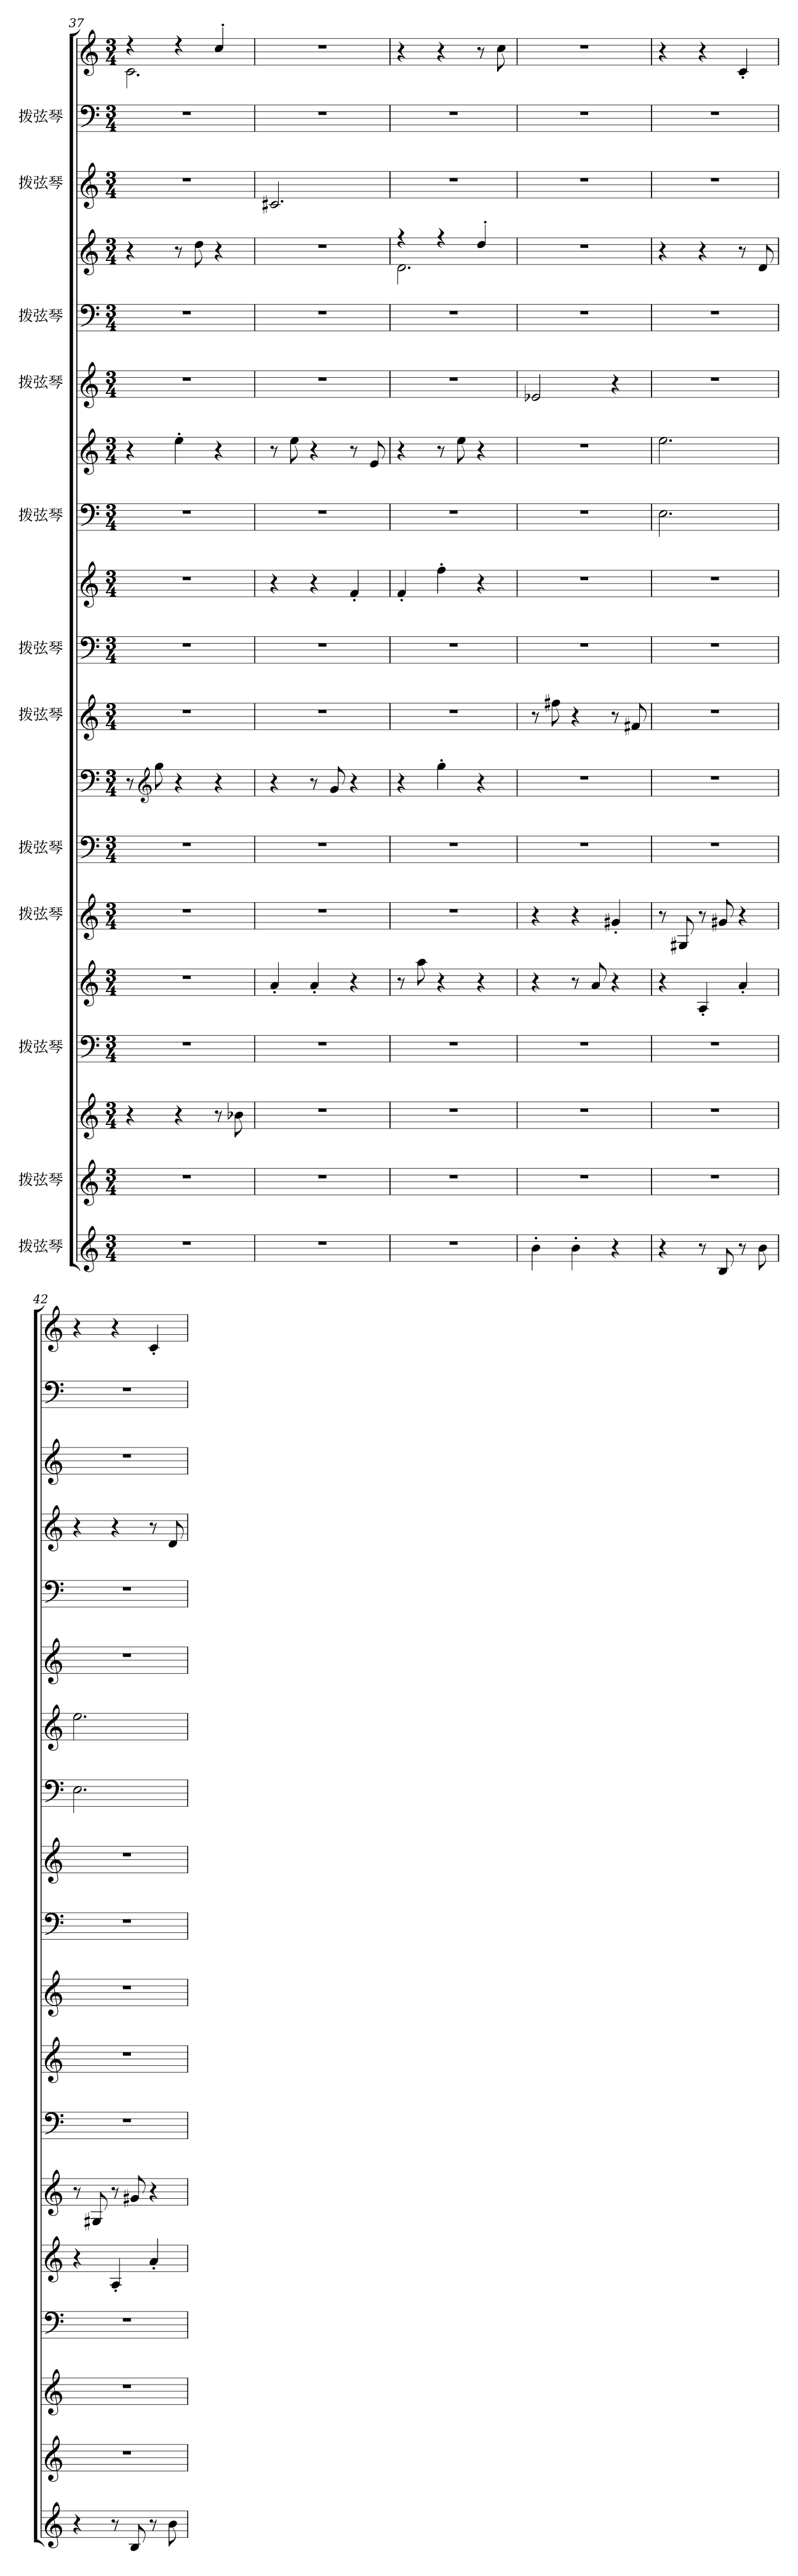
**kern	**kern	**kern	**kern	**kern	**kern	**kern	**kern	**kern	**kern	**kern	**kern	**kern	**kern	**kern	**kern	**kern	**kern	**kern
*part12	*part11	*part11	*part10	*part10	*part9	*part8	*part8	*part7	*part6	*part6	*part5	*part5	*part4	*part3	*part3	*part2	*part1	*part1
*staff19	*staff18	*staff17	*staff16	*staff15	*staff14	*staff13	*staff12	*staff11	*staff10	*staff9	*staff8	*staff7	*staff6	*staff5	*staff4	*staff3	*staff2	*staff1
*I"拨弦琴	*I"拨弦琴	*	*I"拨弦琴	*	*I"拨弦琴	*I"拨弦琴	*	*I"拨弦琴	*I"拨弦琴	*	*I"拨弦琴	*	*I"拨弦琴	*I"拨弦琴	*	*I"拨弦琴	*I"拨弦琴	*
*clefG2	*clefG2	*clefG2	*clefF4	*clefG2	*clefG2	*clefF4	*clefF4	*clefG2	*clefF4	*clefG2	*clefF4	*clefG2	*clefG2	*clefF4	*clefG2	*clefG2	*clefF4	*clefG2
*k[]	*k[]	*k[]	*k[]	*k[]	*k[]	*k[]	*k[]	*k[]	*k[]	*k[]	*k[]	*k[]	*k[]	*k[]	*k[]	*k[]	*k[]	*k[]
*M3/4	*M3/4	*M3/4	*M3/4	*M3/4	*M3/4	*M3/4	*M3/4	*M3/4	*M3/4	*M3/4	*M3/4	*M3/4	*M3/4	*M3/4	*M3/4	*M3/4	*M3/4	*M3/4
=37	=37	=37	=37	=37	=37	=37	=37	=37	=37	=37	=37	=37	=37	=37	=37	=37	=37	=37
*	*	*	*	*	*	*	*	*	*	*	*	*	*	*	*	*	*	*^
2.r	2.r	4r	2.r	2.r	2.r	2.r	8r	2.r	2.r	2.r	2.r	4r	2.r	2.r	4r	2.r	2.r	4r	2.c\
*	*	*	*	*	*	*	*clefG2	*	*	*	*	*	*	*	*	*	*	*	*
.	.	.	.	.	.	.	8gg\	.	.	.	.	.	.	.	.	.	.	.	.
.	.	4r	.	.	.	.	4r	.	.	.	.	4ee'\	.	.	8r	.	.	4r	.
.	.	.	.	.	.	.	.	.	.	.	.	.	.	.	8dd\	.	.	.	.
.	.	8r	.	.	.	.	4r	.	.	.	.	4r	.	.	4r	.	.	4cc'/	.
.	.	8b-X\	.	.	.	.	.	.	.	.	.	.	.	.	.	.	.	.	.
*	*	*	*	*	*	*	*	*	*	*	*	*	*	*	*	*	*	*v	*v
!!LO:PB:g=z
=38	=38	=38	=38	=38	=38	=38	=38	=38	=38	=38	=38	=38	=38	=38	=38	=38	=38	=38
2.r	2.r	2.r	2.r	4a'/	2.r	2.r	4r	2.r	2.r	4r	2.r	8r	2.r	2.r	2.r	2.c#X/	2.r	2.r
.	.	.	.	.	.	.	.	.	.	.	.	8ee\	.	.	.	.	.	.
.	.	.	.	4a'/	.	.	8r	.	.	4r	.	4r	.	.	.	.	.	.
.	.	.	.	.	.	.	8g/	.	.	.	.	.	.	.	.	.	.	.
.	.	.	.	4r	.	.	4r	.	.	4f'/	.	8r	.	.	.	.	.	.
.	.	.	.	.	.	.	.	.	.	.	.	8e/	.	.	.	.	.	.
=39	=39	=39	=39	=39	=39	=39	=39	=39	=39	=39	=39	=39	=39	=39	=39	=39	=39	=39
*	*	*	*	*	*	*	*	*	*	*	*	*	*	*	*^	*	*	*
2.r	2.r	2.r	2.r	8r	2.r	2.r	4r	2.r	2.r	4f'/	2.r	4r	2.r	2.r	4r	2.d\	2.r	2.r	4r
.	.	.	.	8aa\	.	.	.	.	.	.	.	.	.	.	.	.	.	.	.
.	.	.	.	4r	.	.	4gg'\	.	.	4ff'\	.	8r	.	.	4r	.	.	.	4r
.	.	.	.	.	.	.	.	.	.	.	.	8ee\	.	.	.	.	.	.	.
.	.	.	.	4r	.	.	4r	.	.	4r	.	4r	.	.	4dd'/	.	.	.	8r
.	.	.	.	.	.	.	.	.	.	.	.	.	.	.	.	.	.	.	8cc\
*	*	*	*	*	*	*	*	*	*	*	*	*	*	*	*v	*v	*	*	*
=40	=40	=40	=40	=40	=40	=40	=40	=40	=40	=40	=40	=40	=40	=40	=40	=40	=40	=40
4b'\	2.r	2.r	2.r	4r	4r	2.r	2.r	8r	2.r	2.r	2.r	2.r	2e-X/	2.r	2.r	2.r	2.r	2.r
.	.	.	.	.	.	.	.	8ff#X\	.	.	.	.	.	.	.	.	.	.
4b'\	.	.	.	8r	4r	.	.	4r	.	.	.	.	.	.	.	.	.	.
.	.	.	.	8a/	.	.	.	.	.	.	.	.	.	.	.	.	.	.
4r	.	.	.	4r	4g#X'/	.	.	8r	.	.	.	.	4r	.	.	.	.	.
.	.	.	.	.	.	.	.	8f#X/	.	.	.	.	.	.	.	.	.	.
=41	=41	=41	=41	=41	=41	=41	=41	=41	=41	=41	=41	=41	=41	=41	=41	=41	=41	=41
4r	2.r	2.r	2.r	4r	8r	2.r	2.r	2.r	2.r	2.r	2.E\	2.ee\	2.r	2.r	4r	2.r	2.r	4r
.	.	.	.	.	8G#X/	.	.	.	.	.	.	.	.	.	.	.	.	.
8r	.	.	.	4A'/	8r	.	.	.	.	.	.	.	.	.	4r	.	.	4r
8B/	.	.	.	.	8g#X/	.	.	.	.	.	.	.	.	.	.	.	.	.
8r	.	.	.	4a'/	4r	.	.	.	.	.	.	.	.	.	8r	.	.	4c'/
8b\	.	.	.	.	.	.	.	.	.	.	.	.	.	.	8d/	.	.	.
=42	=42	=42	=42	=42	=42	=42	=42	=42	=42	=42	=42	=42	=42	=42	=42	=42	=42	=42
4r	2.r	2.r	2.r	4r	8r	2.r	2.r	2.r	2.r	2.r	2.E\	2.ee\	2.r	2.r	4r	2.r	2.r	4r
.	.	.	.	.	8G#X/	.	.	.	.	.	.	.	.	.	.	.	.	.
8r	.	.	.	4A'/	8r	.	.	.	.	.	.	.	.	.	4r	.	.	4r
8B/	.	.	.	.	8g#X/	.	.	.	.	.	.	.	.	.	.	.	.	.
8r	.	.	.	4a'/	4r	.	.	.	.	.	.	.	.	.	8r	.	.	4c'/
8b\	.	.	.	.	.	.	.	.	.	.	.	.	.	.	8d/	.	.	.
=	=	=	=	=	=	=	=	=	=	=	=	=	=	=	=	=	=	=
*-	*-	*-	*-	*-	*-	*-	*-	*-	*-	*-	*-	*-	*-	*-	*-	*-	*-	*-
